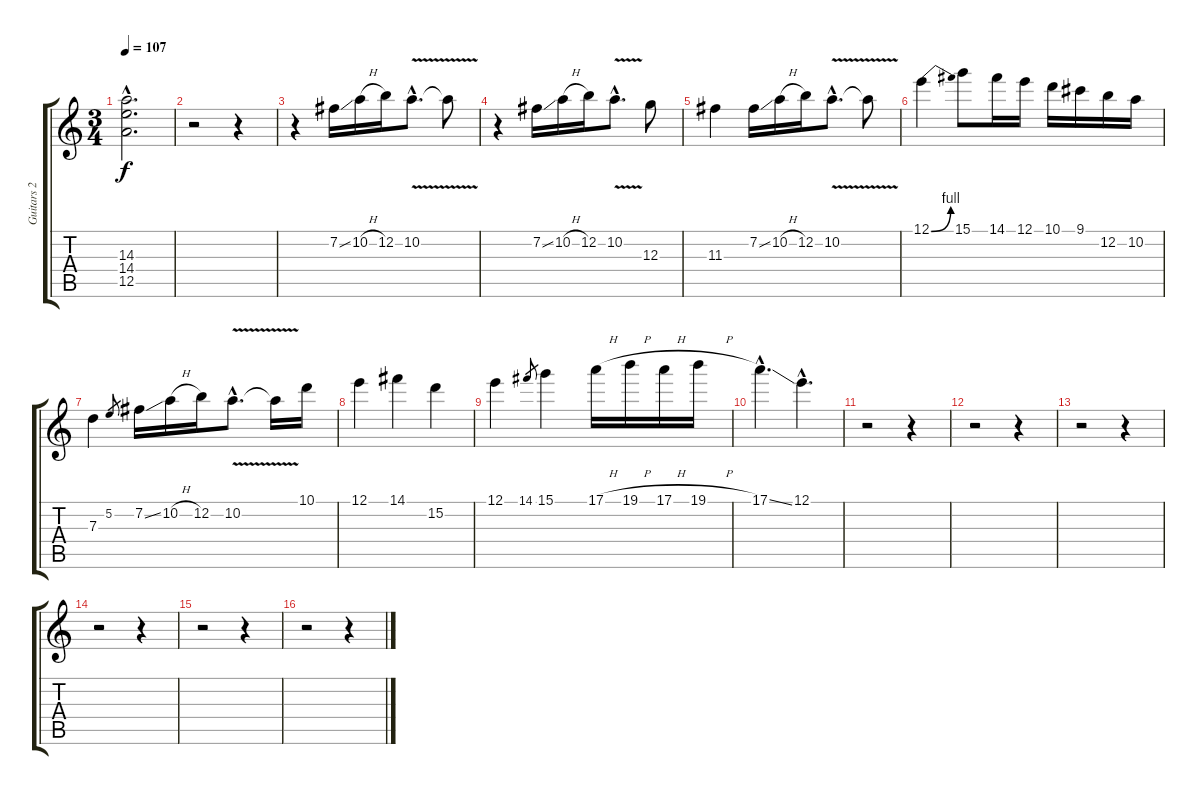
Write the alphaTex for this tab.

\track ("Guitars 2" "Guitars 2") {instrument acousticguitarsteel}
\staff {score tabs}
\tuning (E4 B3 G3 D3 A2 E2) {hide}
\ts (3 4)
\tempo 107
\clef g2
\ks c
(14.3{hac} 14.4{hac} 12.5{hac}).2{d dy f} |
r.2 r.4 |
r.4 7.2{ss}.16{volume 12} 10.2{h}.16 12.2.16 10.2{v hac}.8{d} 10.2{t}.8 |
r.4 7.2{ss}.16 10.2{h}.16 12.2.16 10.2{v hac}.8{d} 12.3.8 |
11.3.4 7.2{ss}.16 10.2{h}.16 12.2.16 10.2{v hac}.8{d} 10.2{t}.8 |
12.1{be (bend 0 0 60 4)}.4 15.1.8 14.1.16 12.1.16 10.1.16 9.1.16 12.2.16 10.2.16 |
7.3.4 5.2.8{gr} 7.2{ss}.16 10.2{h}.16 12.2.16 10.2{v hac}.8{d} 10.2{t}.16 10.1.16 |
12.1.4 14.1.4 15.2.4 |
12.1.4 14.1.8{gr} 15.1.4 17.1{h}.16 19.1{h}.16 17.1{h}.16 19.1{h}.16 |
17.1{ss hac}.4{d} 12.1{hac}.4{d} |
r.2 r.4 |
r.2 r.4 |
r.2 r.4 |
r.2 r.4 |
r.2 r.4 |
r.2 r.4
